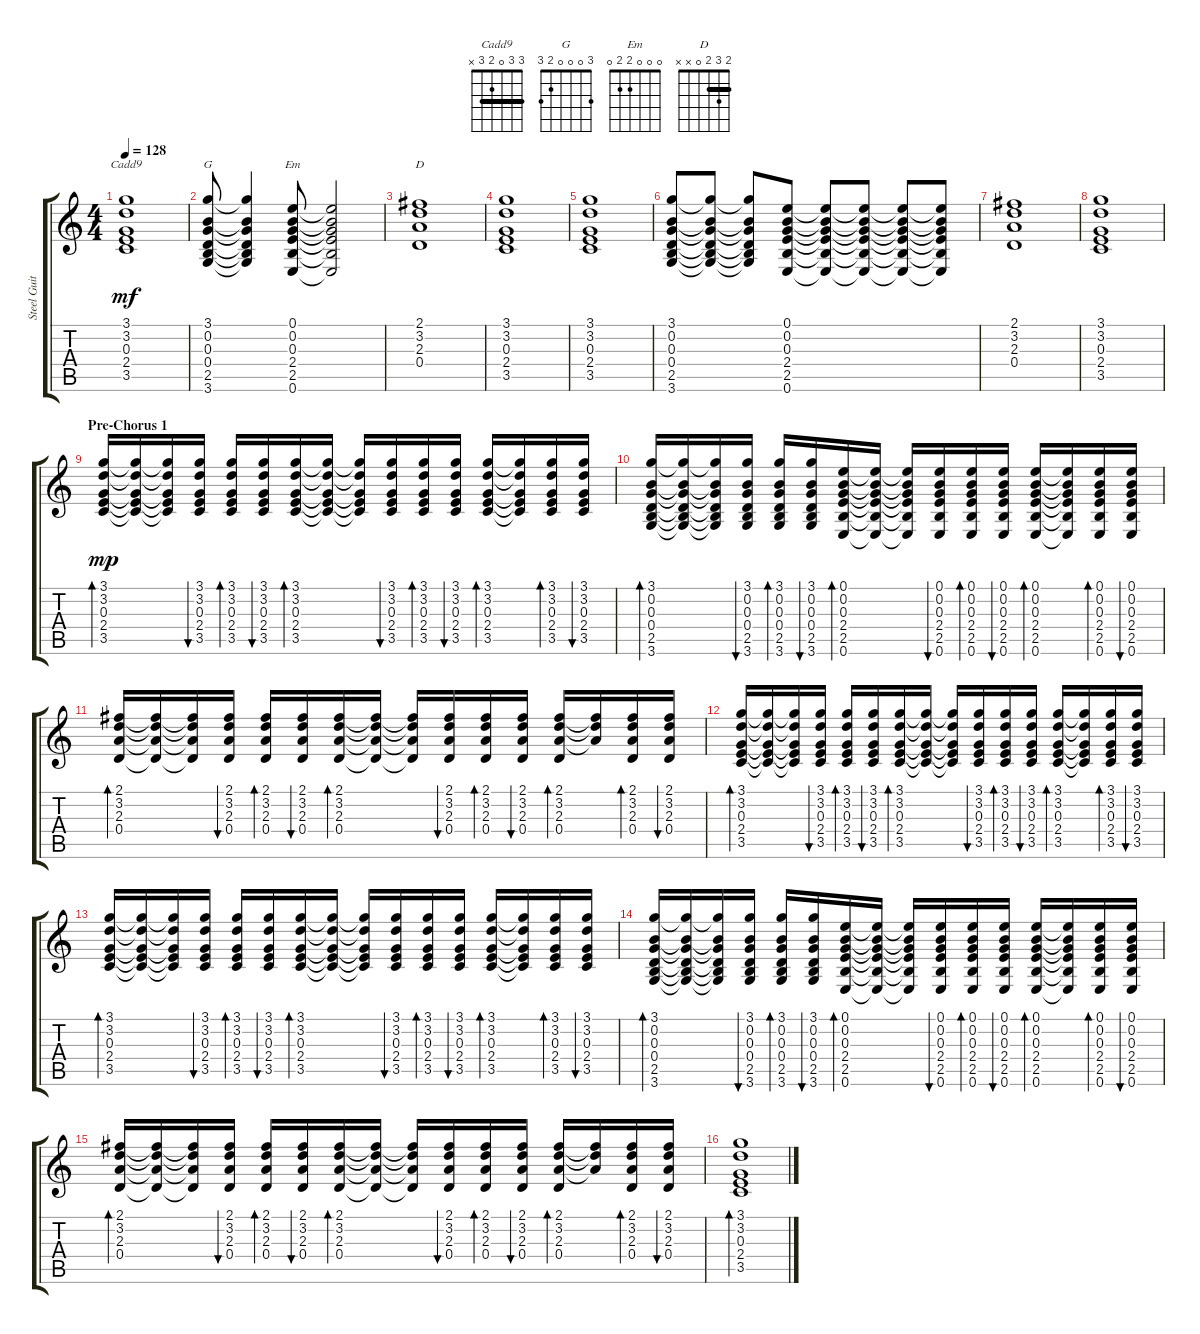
\track ("Steel Guitar" "Steel Guit") {instrument acousticguitarsteel}
\staff {score tabs}
\tuning (E4 B3 G3 D3 A2 E2) {hide}
\chord ("Cadd9" 3 3 0 2 3 x) {barre 3}
\chord ("G" 3 0 0 0 2 3)
\chord ("Em" 0 0 0 2 2 0)
\chord ("D" 2 3 2 0 x x) {barre 2}
\ts (4 4)
\tempo 128
\clef g2
\ks c
(3.1 3.2 0.3 2.4 3.5).1{ch "Cadd9" dy mf} |
(3.1 0.2 0.3 0.4 2.5 3.6).8{ch "G"} (3.1{t} 0.2{t} 0.3{t} 0.4{t} 2.5{t} 3.6{t}).4 (0.1 0.2 0.3 2.4 2.5 0.6).8{ch "Em"} (0.1{t} 0.2{t} 0.3{t} 2.4{t} 2.5{t} 0.6{t}).2 |
(2.1 3.2 2.3 0.4).1{ch "D"} |
(3.1 3.2 0.3 2.4 3.5).1 |
(3.1 3.2 0.3 2.4 3.5).1 |
(3.1 0.2 0.3 0.4 2.5 3.6).8 (3.1{t} 0.2{t} 0.3{t} 0.4{t} 2.5{t} 3.6{t}).8 (3.1{t} 0.2{t} 0.3{t} 0.4{t} 2.5{t} 3.6{t}).8 (0.1 0.2 0.3 2.4 2.5 0.6).8 (0.1{t} 0.2{t} 0.3{t} 2.4{t} 2.5{t} 0.6{t}).8 (0.1{t} 0.2{t} 0.3{t} 2.4{t} 2.5{t} 0.6{t}).8 (0.1{t} 0.2{t} 0.3{t} 2.4{t} 2.5{t} 0.6{t}).8 (0.1{t} 0.2{t} 0.3{t} 2.4{t} 2.5{t} 0.6{t}).8 |
(2.1 3.2 2.3 0.4).1 |
(3.1 3.2 0.3 2.4 3.5).1 |
\section ("" "Pre-Chorus 1")
(3.1 3.2 0.3 2.4 3.5).16{bd 60 dy mp} (3.1{t} 3.2{t} 0.3{t} 2.4{t} 3.5{t}).16 (3.1{t} 3.2{t} 0.3{t} 2.4{t} 3.5{t}).16 (3.1 3.2 0.3 2.4 3.5).16{bu 60} (3.1 3.2 0.3 2.4 3.5).16{bd 60} (3.1 3.2 0.3 2.4 3.5).16{bu 60} (3.1 3.2 0.3 2.4 3.5).16{bd 60} (3.1{t} 3.2{t} 0.3{t} 2.4{t} 3.5{t}).16 (3.1{t} 3.2{t} 0.3{t} 2.4{t} 3.5{t}).16 (3.1 3.2 0.3 2.4 3.5).16{bu 60} (3.1 3.2 0.3 2.4 3.5).16{bd 60} (3.1 3.2 0.3 2.4 3.5).16{bu 60} (3.1 3.2 0.3 2.4 3.5).16{bd 60} (3.1{t} 3.2{t} 0.3{t} 2.4{t} 3.5{t}).16 (3.1 3.2 0.3 2.4 3.5).16{bd 60} (3.1 3.2 0.3 2.4 3.5).16{bu 60} |
(3.1 0.2 0.3 0.4 2.5 3.6).16{bd 30} (3.1{t} 0.2{t} 0.3{t} 0.4{t} 2.5{t} 3.6{t}).16 (3.1{t} 0.2{t} 0.3{t} 0.4{t} 2.5{t} 3.6{t}).16 (3.1 0.2 0.3 0.4 2.5 3.6).16{bu 30} (3.1 0.2 0.3 0.4 2.5 3.6).16{bd 30} (3.1 0.2 0.3 0.4 2.5 3.6).16{bu 30} (0.1 0.2 0.3 2.4 2.5 0.6).16{bd 30} (0.1{t} 0.2{t} 0.3{t} 2.4{t} 2.5{t} 0.6{t}).16 (0.1{t} 0.2{t} 0.3{t} 2.4{t} 2.5{t} 0.6{t}).16 (0.1 0.2 0.3 2.4 2.5 0.6).16{bu 30} (0.1 0.2 0.3 2.4 2.5 0.6).16{bd 30} (0.1 0.2 0.3 2.4 2.5 0.6).16{bu 30} (0.1 0.2 0.3 2.4 2.5 0.6).16{bd 30} (0.1{t} 0.2{t} 0.3{t} 2.4{t} 2.5{t} 0.6{t}).16 (0.1 0.2 0.3 2.4 2.5 0.6).16{bd 30} (0.1 0.2 0.3 2.4 2.5 0.6).16{bu 30} |
(2.1 3.2 2.3 0.4).16{bd 60} (2.1{t} 3.2{t} 2.3{t} 0.4{t}).16 (2.1{t} 3.2{t} 2.3{t} 0.4{t}).16 (2.1 3.2 2.3 0.4).16{bu 60} (2.1 3.2 2.3 0.4).16{bd 60} (2.1 3.2 2.3 0.4).16{bu 60} (2.1 3.2 2.3 0.4).16{bd 60} (2.1{t} 3.2{t} 2.3{t} 0.4{t}).16 (2.1{t} 3.2{t} 2.3{t} 0.4{t}).16 (2.1 3.2 2.3 0.4).16{bu 60} (2.1 3.2 2.3 0.4).16{bd 60} (2.1 3.2 2.3 0.4).16{bu 60} (2.1 3.2 2.3 0.4).16{bd 60} (2.1{t} 3.2{t} 2.3{t}).16 (2.1 3.2 2.3 0.4).16{bd 60} (2.1 3.2 2.3 0.4).16{bu 60} |
(3.1 3.2 0.3 2.4 3.5).16{bd 60} (3.1{t} 3.2{t} 0.3{t} 2.4{t} 3.5{t}).16 (3.1{t} 3.2{t} 0.3{t} 2.4{t} 3.5{t}).16 (3.1 3.2 0.3 2.4 3.5).16{bu 60} (3.1 3.2 0.3 2.4 3.5).16{bd 60} (3.1 3.2 0.3 2.4 3.5).16{bu 60} (3.1 3.2 0.3 2.4 3.5).16{bd 60} (3.1{t} 3.2{t} 0.3{t} 2.4{t} 3.5{t}).16 (3.1{t} 3.2{t} 0.3{t} 2.4{t} 3.5{t}).16 (3.1 3.2 0.3 2.4 3.5).16{bu 60} (3.1 3.2 0.3 2.4 3.5).16{bd 60} (3.1 3.2 0.3 2.4 3.5).16{bu 60} (3.1 3.2 0.3 2.4 3.5).16{bd 60} (3.1{t} 3.2{t} 0.3{t} 2.4{t} 3.5{t}).16 (3.1 3.2 0.3 2.4 3.5).16{bd 60} (3.1 3.2 0.3 2.4 3.5).16{bu 60} |
(3.1 3.2 0.3 2.4 3.5).16{bd 60} (3.1{t} 3.2{t} 0.3{t} 2.4{t} 3.5{t}).16 (3.1{t} 3.2{t} 0.3{t} 2.4{t} 3.5{t}).16 (3.1 3.2 0.3 2.4 3.5).16{bu 60} (3.1 3.2 0.3 2.4 3.5).16{bd 60} (3.1 3.2 0.3 2.4 3.5).16{bu 60} (3.1 3.2 0.3 2.4 3.5).16{bd 60} (3.1{t} 3.2{t} 0.3{t} 2.4{t} 3.5{t}).16 (3.1{t} 3.2{t} 0.3{t} 2.4{t} 3.5{t}).16 (3.1 3.2 0.3 2.4 3.5).16{bu 60} (3.1 3.2 0.3 2.4 3.5).16{bd 60} (3.1 3.2 0.3 2.4 3.5).16{bu 60} (3.1 3.2 0.3 2.4 3.5).16{bd 60} (3.1{t} 3.2{t} 0.3{t} 2.4{t} 3.5{t}).16 (3.1 3.2 0.3 2.4 3.5).16{bd 60} (3.1 3.2 0.3 2.4 3.5).16{bu 60} |
(3.1 0.2 0.3 0.4 2.5 3.6).16{bd 30} (3.1{t} 0.2{t} 0.3{t} 0.4{t} 2.5{t} 3.6{t}).16 (3.1{t} 0.2{t} 0.3{t} 0.4{t} 2.5{t} 3.6{t}).16 (3.1 0.2 0.3 0.4 2.5 3.6).16{bu 30} (3.1 0.2 0.3 0.4 2.5 3.6).16{bd 30} (3.1 0.2 0.3 0.4 2.5 3.6).16{bu 30} (0.1 0.2 0.3 2.4 2.5 0.6).16{bd 30} (0.1{t} 0.2{t} 0.3{t} 2.4{t} 2.5{t} 0.6{t}).16 (0.1{t} 0.2{t} 0.3{t} 2.4{t} 2.5{t} 0.6{t}).16 (0.1 0.2 0.3 2.4 2.5 0.6).16{bu 30} (0.1 0.2 0.3 2.4 2.5 0.6).16{bd 30} (0.1 0.2 0.3 2.4 2.5 0.6).16{bu 30} (0.1 0.2 0.3 2.4 2.5 0.6).16{bd 30} (0.1{t} 0.2{t} 0.3{t} 2.4{t} 2.5{t} 0.6{t}).16 (0.1 0.2 0.3 2.4 2.5 0.6).16{bd 30} (0.1 0.2 0.3 2.4 2.5 0.6).16{bu 30} |
(2.1 3.2 2.3 0.4).16{bd 60} (2.1{t} 3.2{t} 2.3{t} 0.4{t}).16 (2.1{t} 3.2{t} 2.3{t} 0.4{t}).16 (2.1 3.2 2.3 0.4).16{bu 60} (2.1 3.2 2.3 0.4).16{bd 60} (2.1 3.2 2.3 0.4).16{bu 60} (2.1 3.2 2.3 0.4).16{bd 60} (2.1{t} 3.2{t} 2.3{t} 0.4{t}).16 (2.1{t} 3.2{t} 2.3{t} 0.4{t}).16 (2.1 3.2 2.3 0.4).16{bu 60} (2.1 3.2 2.3 0.4).16{bd 60} (2.1 3.2 2.3 0.4).16{bu 60} (2.1 3.2 2.3 0.4).16{bd 60} (2.1{t} 3.2{t} 2.3{t}).16 (2.1 3.2 2.3 0.4).16{bd 60} (2.1 3.2 2.3 0.4).16{bu 60} |
(3.1 3.2 0.3 2.4 3.5).1{bd 480}
